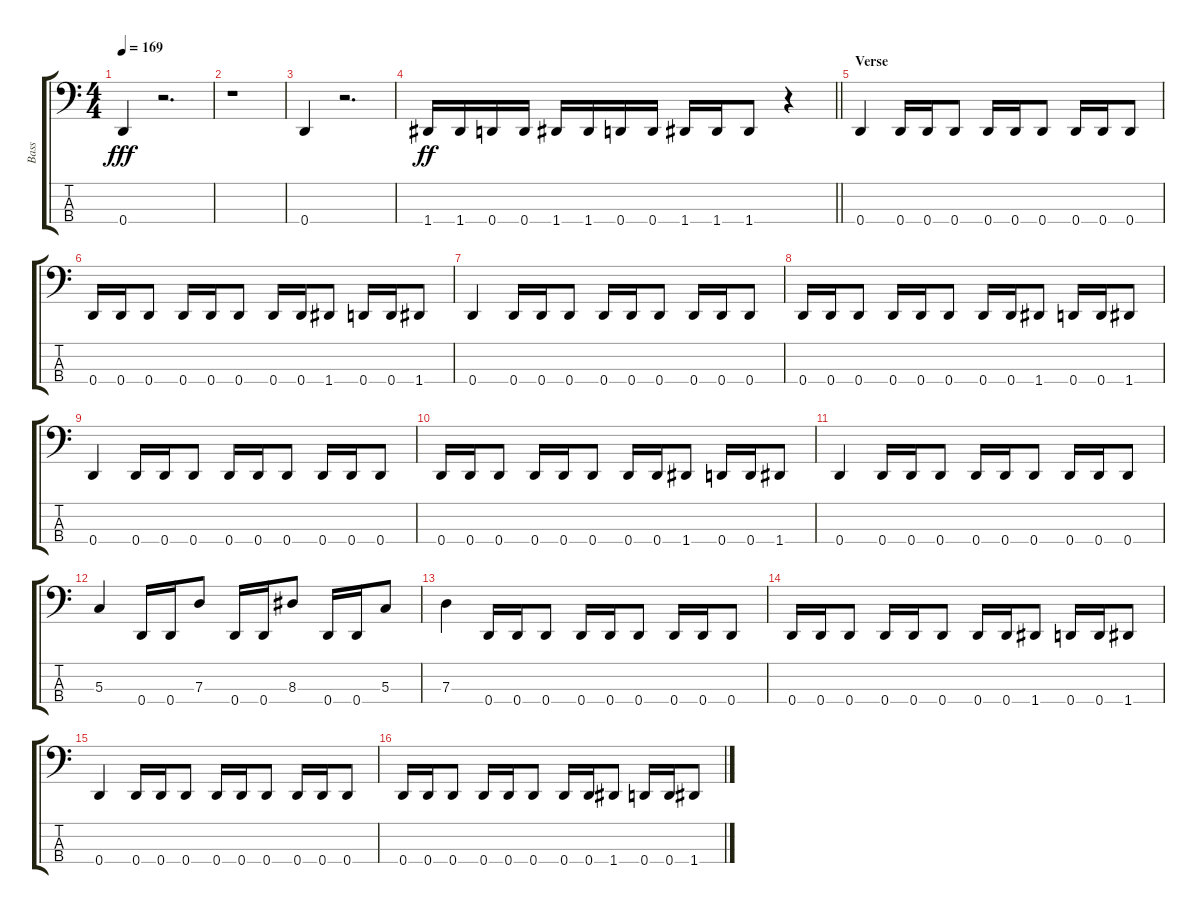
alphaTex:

\track ("Bass" "Bass") {instrument electricbassfinger}
\staff {score tabs}
\tuning (F2 C2 G1 D1) {hide}
\ts (4 4)
\tempo 169
\clef f4
\ks c
0.4.4{dy fff} r.2{d} |
r.1 |
0.4.4 r.2{d} |
\barLineRight lightlight
1.4.16{dy ff} 1.4.16 0.4.16 0.4.16 1.4.16 1.4.16 0.4.16 0.4.16 1.4.16 1.4.16 1.4.8 r.4 |
\section ("" "Verse")
0.4.4 0.4.16 0.4.16 0.4.8 0.4.16 0.4.16 0.4.8 0.4.16 0.4.16 0.4.8 |
0.4.16 0.4.16 0.4.8 0.4.16 0.4.16 0.4.8 0.4.16 0.4.16 1.4.8 0.4.16 0.4.16 1.4.8 |
0.4.4 0.4.16 0.4.16 0.4.8 0.4.16 0.4.16 0.4.8 0.4.16 0.4.16 0.4.8 |
0.4.16 0.4.16 0.4.8 0.4.16 0.4.16 0.4.8 0.4.16 0.4.16 1.4.8 0.4.16 0.4.16 1.4.8 |
0.4.4 0.4.16 0.4.16 0.4.8 0.4.16 0.4.16 0.4.8 0.4.16 0.4.16 0.4.8 |
0.4.16 0.4.16 0.4.8 0.4.16 0.4.16 0.4.8 0.4.16 0.4.16 1.4.8 0.4.16 0.4.16 1.4.8 |
0.4.4 0.4.16 0.4.16 0.4.8 0.4.16 0.4.16 0.4.8 0.4.16 0.4.16 0.4.8 |
5.3.4 0.4.16 0.4.16 7.3.8 0.4.16 0.4.16 8.3.8 0.4.16 0.4.16 5.3.8 |
7.3.4 0.4.16 0.4.16 0.4.8 0.4.16 0.4.16 0.4.8 0.4.16 0.4.16 0.4.8 |
0.4.16 0.4.16 0.4.8 0.4.16 0.4.16 0.4.8 0.4.16 0.4.16 1.4.8 0.4.16 0.4.16 1.4.8 |
0.4.4 0.4.16 0.4.16 0.4.8 0.4.16 0.4.16 0.4.8 0.4.16 0.4.16 0.4.8 |
0.4.16 0.4.16 0.4.8 0.4.16 0.4.16 0.4.8 0.4.16 0.4.16 1.4.8 0.4.16 0.4.16 1.4.8
